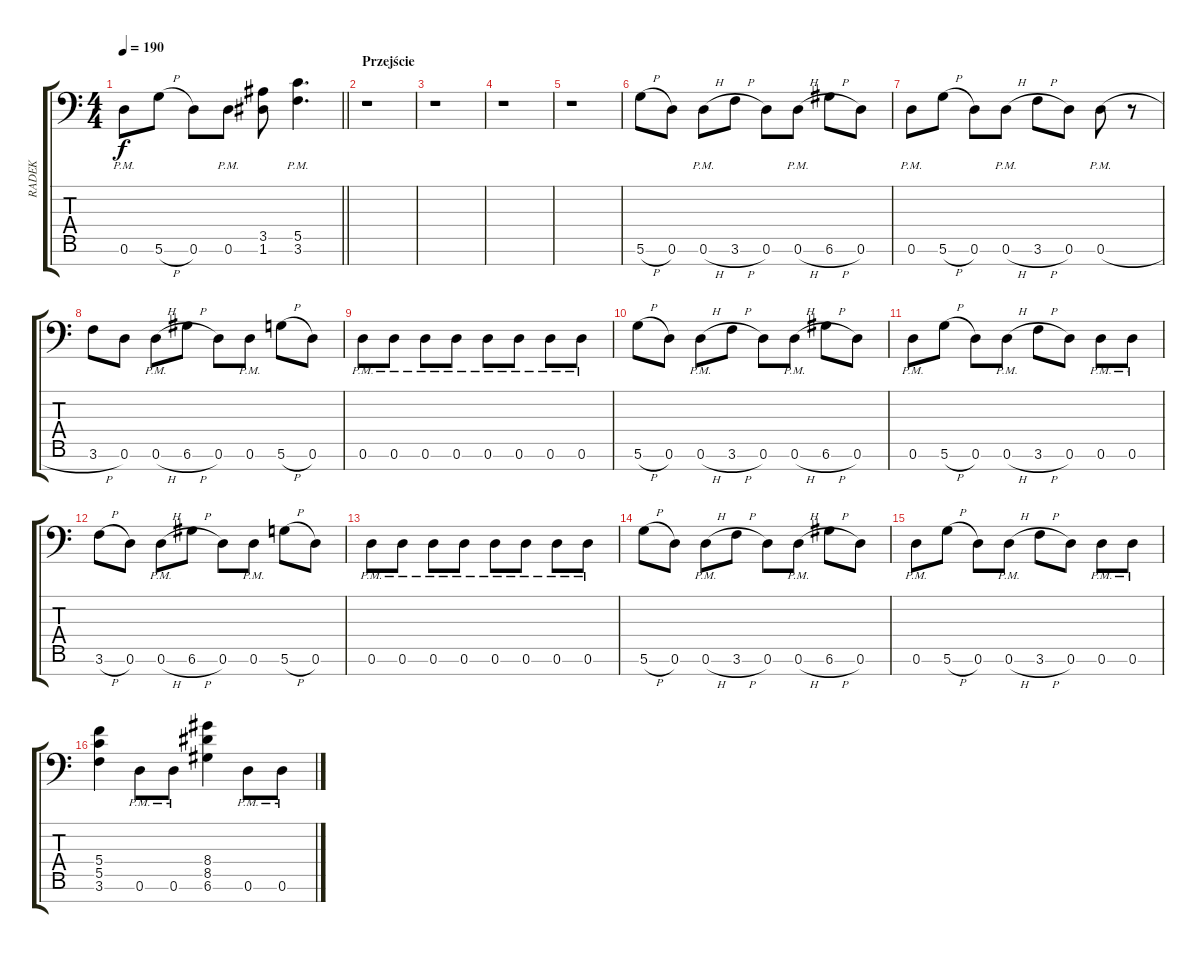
\track ("RADEK" "RADEK") {instrument distortionguitar}
\staff {score tabs}
\tuning (D4 A3 F3 C3 G2 D2 A1) {hide}
\ts (4 4)
\tempo 190
\clef f4
\barLineRight lightlight
\ks c
0.6{pm}.8{dy f} 5.6{h}.8 0.6.8 0.6{pm}.8 (3.5 1.6).8 (5.5 3.6{pm}).4{d} |
\section ("" "Przejście ")
r.1 |
r.1 |
r.1 |
r.1 |
5.6{h}.8 0.6.8 0.6{h pm}.8 3.6{h}.8 0.6.8 0.6{h pm}.8 6.6{h}.8 0.6.8 |
0.6{pm}.8 5.6{h}.8 0.6.8 0.6{h pm}.8 3.6{h}.8 0.6.8 0.6{h pm}.8 r.8 |
3.6{h}.8 0.6.8 0.6{h pm}.8 6.6{h}.8 0.6.8 0.6{pm}.8 5.6{h}.8 0.6.8 |
0.6{pm}.8 0.6{pm}.8 0.6{pm}.8 0.6{pm}.8 0.6{pm}.8 0.6{pm}.8 0.6{pm}.8 0.6{pm}.8 |
5.6{h}.8 0.6.8 0.6{h pm}.8 3.6{h}.8 0.6.8 0.6{h pm}.8 6.6{h}.8 0.6.8 |
0.6{pm}.8 5.6{h}.8 0.6.8 0.6{h pm}.8 3.6{h}.8 0.6.8 0.6{pm}.8 0.6{pm}.8 |
3.6{h}.8 0.6.8 0.6{h pm}.8 6.6{h}.8 0.6.8 0.6{pm}.8 5.6{h}.8 0.6.8 |
0.6{pm}.8 0.6{pm}.8 0.6{pm}.8 0.6{pm}.8 0.6{pm}.8 0.6{pm}.8 0.6{pm}.8 0.6{pm}.8 |
5.6{h}.8 0.6.8 0.6{h pm}.8 3.6{h}.8 0.6.8 0.6{h pm}.8 6.6{h}.8 0.6.8 |
0.6{pm}.8 5.6{h}.8 0.6.8 0.6{h pm}.8 3.6{h}.8 0.6.8 0.6{pm}.8 0.6{pm}.8 |
(5.4 5.5 3.6).4 0.6{pm}.8 0.6{pm}.8 (8.4 8.5 6.6).4 0.6{pm}.8 0.6{pm}.8
